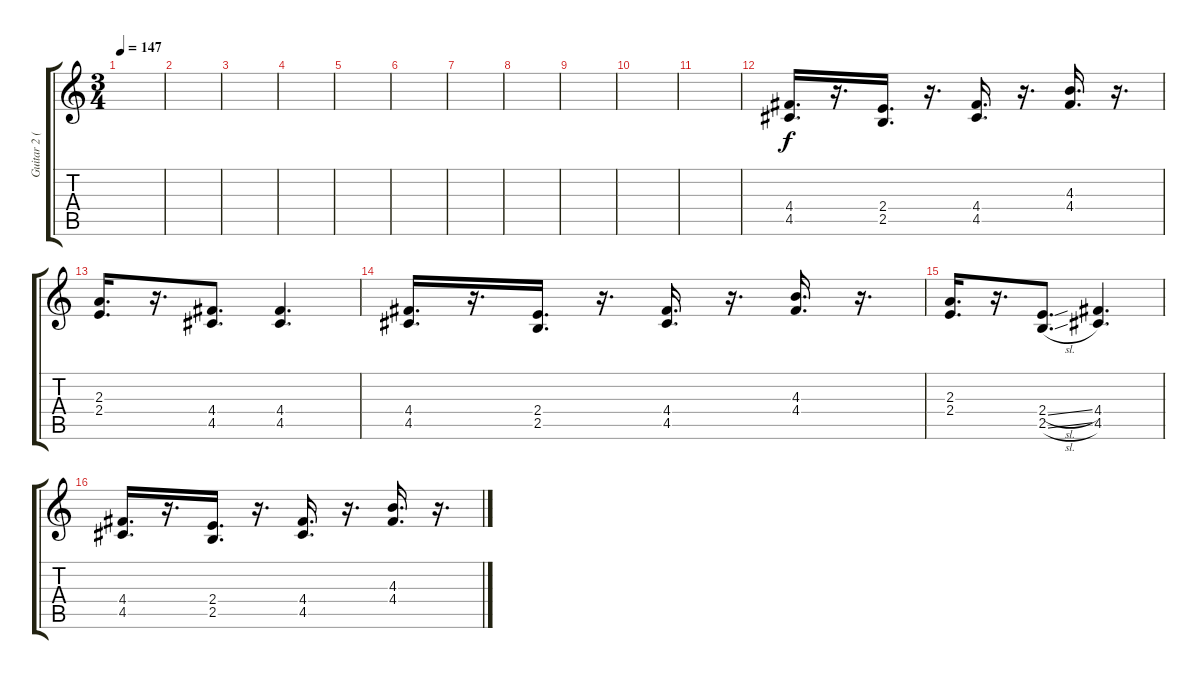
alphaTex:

\track ("Guitar 2 (Solo)" "Guitar 2 (") {instrument distortionguitar}
\staff {score tabs}
\tuning (E4 B3 G3 D3 A2 E2) {hide}
\ts (3 4)
\tempo 147
\clef g2
\ks c
|
|
|
|
|
|
|
|
|
|
|
\section ("" "")
(4.4 4.5).16{d instrument fretlessbass} r.16{d} (2.4 2.5).16{d} r.16{d} (4.4 4.5).16{d} r.16{d} (4.3 4.4).16{d} r.16{d} |
(2.3 2.4).16{d} r.16{d} (4.4 4.5).8{d} (4.4 4.5).4{d} |
(4.4 4.5).16{d instrument fretlessbass} r.16{d} (2.4 2.5).16{d} r.16{d} (4.4 4.5).16{d} r.16{d} (4.3 4.4).16{d} r.16{d} |
(2.3 2.4).16{d} r.16{d} (2.4{sl} 2.5{sl}).8{d} (4.4 4.5).4{d} |
(4.4 4.5).16{d instrument fretlessbass} r.16{d} (2.4 2.5).16{d} r.16{d} (4.4 4.5).16{d} r.16{d} (4.3 4.4).16{d} r.16{d}
